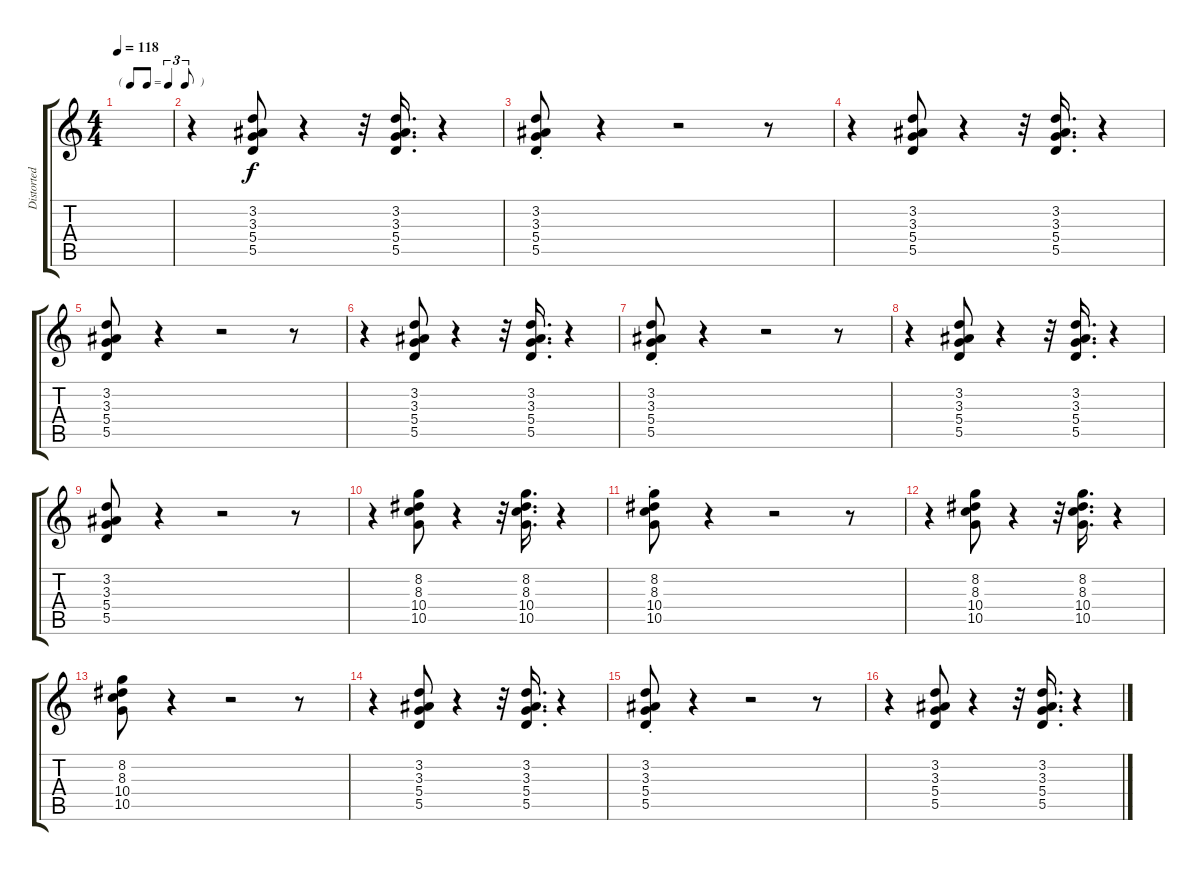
\track ("Distorted organ/Guitar" "Distorted ") {instrument distortionguitar}
\staff {score tabs}
\tuning (E4 B3 G3 D3 A2 E2) {hide}
\ts (4 4)
\tf triplet8th
\tempo 118
\clef g2
\ks c
|
r.4 (3.2 3.3 5.4 5.5).8 r.4 r.32 (3.2 3.3 5.4 5.5).16{d} r.4 |
(3.2 3.3 5.4{st} 5.5).8 r.4 r.2 r.8 |
r.4 (3.2 3.3 5.4 5.5).8 r.4 r.32 (3.2 3.3 5.4 5.5).16{d} r.4 |
(3.2 3.3 5.4 5.5).8 r.4 r.2 r.8 |
r.4 (3.2 3.3 5.4 5.5).8 r.4 r.32 (3.2 3.3 5.4 5.5).16{d} r.4 |
(3.2{st} 3.3{st} 5.4{st} 5.5).8 r.4 r.2 r.8 |
r.4 (3.2 3.3 5.4 5.5).8 r.4 r.32 (3.2 3.3 5.4 5.5).16{d} r.4 |
(3.2 3.3 5.4 5.5).8 r.4 r.2 r.8 |
r.4 (8.2 8.3 10.4 10.5).8 r.4 r.32 (8.2 8.3 10.4 10.5).16{d} r.4 |
(8.2 8.3{st} 10.4{st} 10.5).8 r.4 r.2 r.8 |
r.4 (8.2 8.3 10.4 10.5).8 r.4 r.32 (8.2 8.3 10.4 10.5).16{d} r.4 |
(8.2 8.3 10.4 10.5).8 r.4 r.2 r.8 |
r.4 (3.2 3.3 5.4 5.5).8 r.4 r.32 (3.2 3.3 5.4 5.5).16{d} r.4 |
(3.2{st} 3.3{st} 5.4{st} 5.5).8 r.4 r.2 r.8 |
r.4 (3.2 3.3 5.4 5.5).8 r.4 r.32 (3.2 3.3 5.4 5.5).16{d} r.4
